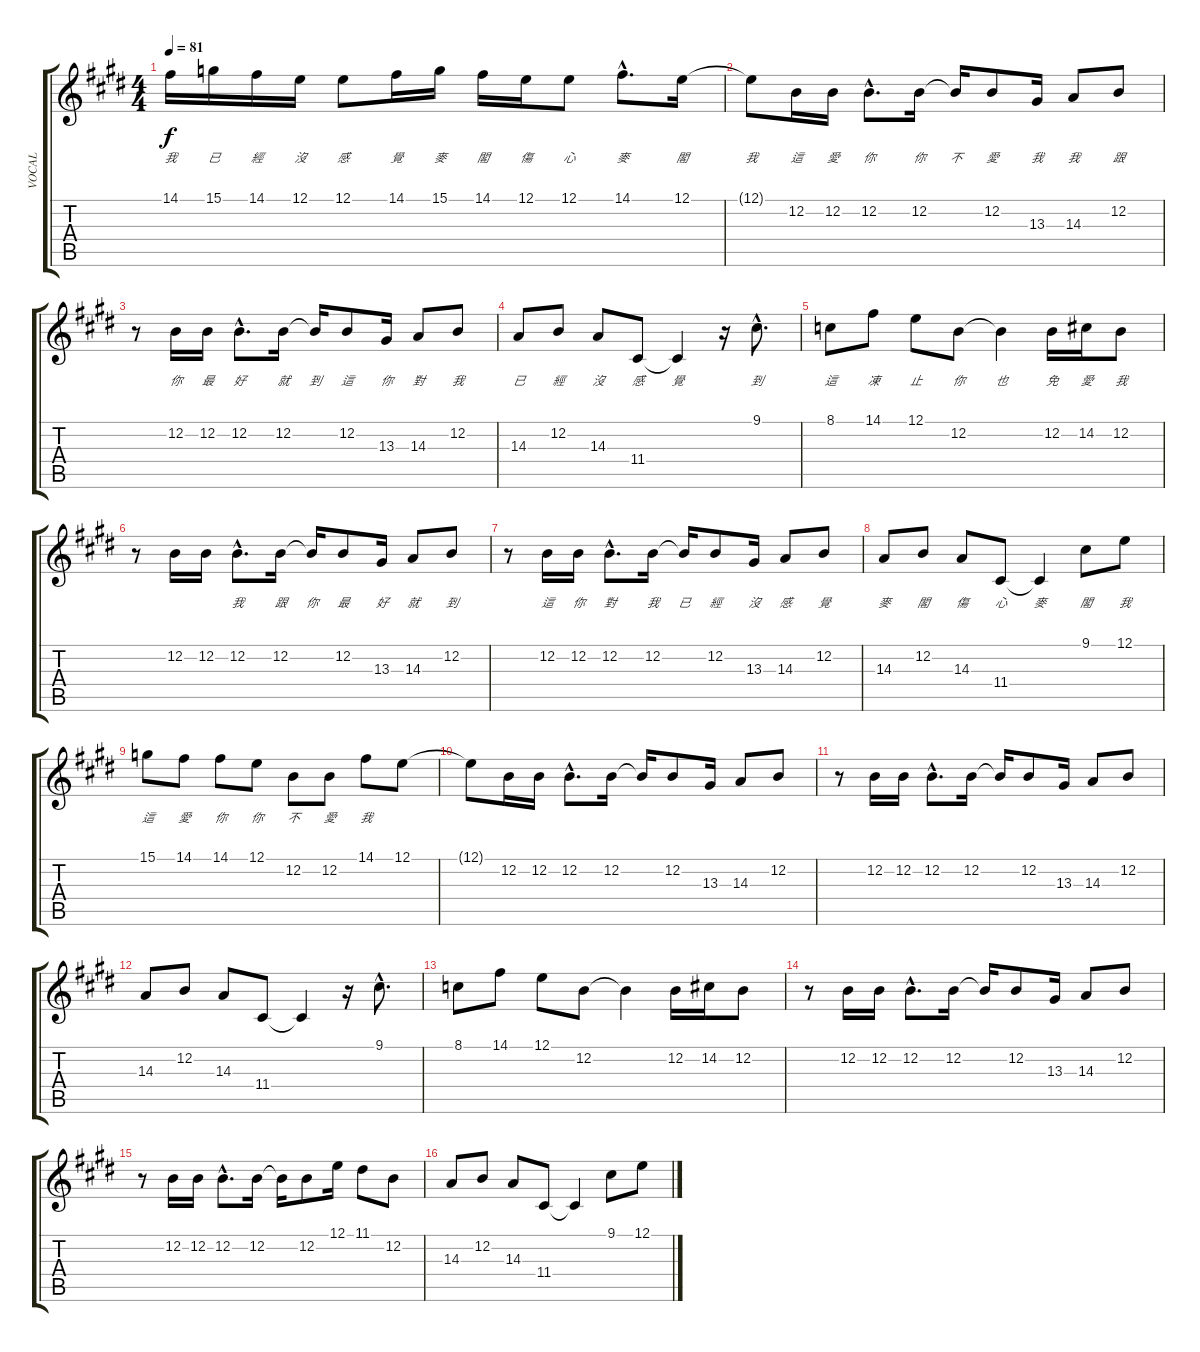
\track ("VOCAL" "VOCAL") {instrument vibraphone}
\staff {score tabs}
\tuning (E4 B3 G3 D3 A2 E2) {hide}
\ts (4 4)
\tempo 81
\clef g2
\ks e
14.1.16{lyrics (0 "我") lyrics (1 "") lyrics (2 "") lyrics (3 "") lyrics (4 "") dy f} 15.1.16{lyrics (0 "已") lyrics (1 "") lyrics (2 "") lyrics (3 "") lyrics (4 "")} 14.1.16{lyrics (0 "經") lyrics (1 "") lyrics (2 "") lyrics (3 "") lyrics (4 "")} 12.1.16{lyrics (0 "沒") lyrics (1 "") lyrics (2 "") lyrics (3 "") lyrics (4 "")} 12.1.8{lyrics (0 "感") lyrics (1 "") lyrics (2 "") lyrics (3 "") lyrics (4 "")} 14.1.16{lyrics (0 "覺　") lyrics (1 "") lyrics (2 "") lyrics (3 "") lyrics (4 "")} 15.1.16{lyrics (0 "麥") lyrics (1 "") lyrics (2 "") lyrics (3 "") lyrics (4 "")} 14.1.16{lyrics (0 "閣") lyrics (1 "") lyrics (2 "") lyrics (3 "") lyrics (4 "")} 12.1.16{lyrics (0 "傷") lyrics (1 "") lyrics (2 "") lyrics (3 "") lyrics (4 "")} 12.1.8{lyrics (0 "心") lyrics (1 "") lyrics (2 "") lyrics (3 "") lyrics (4 "")} 14.1{hac}.8{d lyrics (0 "麥") lyrics (1 "") lyrics (2 "") lyrics (3 "") lyrics (4 "")} 12.1.16{lyrics (0 "閣") lyrics (1 "") lyrics (2 "") lyrics (3 "") lyrics (4 "")} |
12.1{t}.8{lyrics (0 "我") lyrics (1 "") lyrics (2 "") lyrics (3 "") lyrics (4 "")} 12.2.16{lyrics (0 "這") lyrics (1 "") lyrics (2 "") lyrics (3 "") lyrics (4 "")} 12.2.16{lyrics (0 "愛") lyrics (1 "") lyrics (2 "") lyrics (3 "") lyrics (4 "")} 12.2{hac}.8{d lyrics (0 "你　") lyrics (1 "") lyrics (2 "") lyrics (3 "") lyrics (4 "")} 12.2.16{lyrics (0 "你") lyrics (1 "") lyrics (2 "") lyrics (3 "") lyrics (4 "")} 12.2{t}.16{lyrics (0 "不") lyrics (1 "") lyrics (2 "") lyrics (3 "") lyrics (4 "")} 12.2.8{lyrics (0 "愛") lyrics (1 "") lyrics (2 "") lyrics (3 "") lyrics (4 "")} 13.3.16{lyrics (0 "我") lyrics (1 "") lyrics (2 "") lyrics (3 "") lyrics (4 "")} 14.3.8{lyrics (0 "我") lyrics (1 "") lyrics (2 "") lyrics (3 "") lyrics (4 "")} 12.2.8{lyrics (0 "跟") lyrics (1 "") lyrics (2 "") lyrics (3 "") lyrics (4 "")} |
r.8 12.2.16{lyrics (0 "你") lyrics (1 "") lyrics (2 "") lyrics (3 "") lyrics (4 "")} 12.2.16{lyrics (0 "最") lyrics (1 "") lyrics (2 "") lyrics (3 "") lyrics (4 "")} 12.2{hac}.8{d lyrics (0 "好") lyrics (1 "") lyrics (2 "") lyrics (3 "") lyrics (4 "")} 12.2.16{lyrics (0 "就") lyrics (1 "") lyrics (2 "") lyrics (3 "") lyrics (4 "")} 12.2{t}.16{lyrics (0 "到") lyrics (1 "") lyrics (2 "") lyrics (3 "") lyrics (4 "")} 12.2.8{lyrics (0 "這　") lyrics (1 "") lyrics (2 "") lyrics (3 "") lyrics (4 "")} 13.3.16{lyrics (0 "你") lyrics (1 "") lyrics (2 "") lyrics (3 "") lyrics (4 "")} 14.3.8{lyrics (0 "對") lyrics (1 "") lyrics (2 "") lyrics (3 "") lyrics (4 "")} 12.2.8{lyrics (0 "我") lyrics (1 "") lyrics (2 "") lyrics (3 "") lyrics (4 "")} |
14.3.8{lyrics (0 "已") lyrics (1 "") lyrics (2 "") lyrics (3 "") lyrics (4 "")} 12.2.8{lyrics (0 "經") lyrics (1 "") lyrics (2 "") lyrics (3 "") lyrics (4 "")} 14.3.8{lyrics (0 "沒") lyrics (1 "") lyrics (2 "") lyrics (3 "") lyrics (4 "")} 11.4.8{lyrics (0 "感") lyrics (1 "") lyrics (2 "") lyrics (3 "") lyrics (4 "")} 11.4{t}.4{lyrics (0 "覺　") lyrics (1 "") lyrics (2 "") lyrics (3 "") lyrics (4 "")} r.16 9.1{hac}.8{d lyrics (0 "到") lyrics (1 "") lyrics (2 "") lyrics (3 "") lyrics (4 "")} |
8.1.8{lyrics (0 "這") lyrics (1 "") lyrics (2 "") lyrics (3 "") lyrics (4 "")} 14.1.8{lyrics (0 "凍") lyrics (1 "") lyrics (2 "") lyrics (3 "") lyrics (4 "")} 12.1.8{lyrics (0 "止　") lyrics (1 "") lyrics (2 "") lyrics (3 "") lyrics (4 "")} 12.2.8{lyrics (0 "你") lyrics (1 "") lyrics (2 "") lyrics (3 "") lyrics (4 "")} 12.2{t}.4{lyrics (0 "也") lyrics (1 "") lyrics (2 "") lyrics (3 "") lyrics (4 "")} 12.2.16{lyrics (0 "免") lyrics (1 "") lyrics (2 "") lyrics (3 "") lyrics (4 "")} 14.2.16{lyrics (0 "愛") lyrics (1 "") lyrics (2 "") lyrics (3 "") lyrics (4 "")} 12.2.8{lyrics (0 "我") lyrics (1 "") lyrics (2 "") lyrics (3 "") lyrics (4 "")} |
r.8 12.2.16{lyrics (0 "") lyrics (1 "") lyrics (2 "") lyrics (3 "") lyrics (4 "")} 12.2.16{lyrics (0 "") lyrics (1 "") lyrics (2 "") lyrics (3 "") lyrics (4 "")} 12.2{hac}.8{d lyrics (0 "我") lyrics (1 "") lyrics (2 "") lyrics (3 "") lyrics (4 "")} 12.2.16{lyrics (0 "跟") lyrics (1 "") lyrics (2 "") lyrics (3 "") lyrics (4 "")} 12.2{t}.16{lyrics (0 "你") lyrics (1 "") lyrics (2 "") lyrics (3 "") lyrics (4 "")} 12.2.8{lyrics (0 "最") lyrics (1 "") lyrics (2 "") lyrics (3 "") lyrics (4 "")} 13.3.16{lyrics (0 "好") lyrics (1 "") lyrics (2 "") lyrics (3 "") lyrics (4 "")} 14.3.8{lyrics (0 "就") lyrics (1 "") lyrics (2 "") lyrics (3 "") lyrics (4 "")} 12.2.8{lyrics (0 "到") lyrics (1 "") lyrics (2 "") lyrics (3 "") lyrics (4 "")} |
r.8 12.2.16{lyrics (0 "這　") lyrics (1 "") lyrics (2 "") lyrics (3 "") lyrics (4 "")} 12.2.16{lyrics (0 "你") lyrics (1 "") lyrics (2 "") lyrics (3 "") lyrics (4 "")} 12.2{hac}.8{d lyrics (0 "對") lyrics (1 "") lyrics (2 "") lyrics (3 "") lyrics (4 "")} 12.2.16{lyrics (0 "我") lyrics (1 "") lyrics (2 "") lyrics (3 "") lyrics (4 "")} 12.2{t}.16{lyrics (0 "已") lyrics (1 "") lyrics (2 "") lyrics (3 "") lyrics (4 "")} 12.2.8{lyrics (0 "經") lyrics (1 "") lyrics (2 "") lyrics (3 "") lyrics (4 "")} 13.3.16{lyrics (0 "沒") lyrics (1 "") lyrics (2 "") lyrics (3 "") lyrics (4 "")} 14.3.8{lyrics (0 "感") lyrics (1 "") lyrics (2 "") lyrics (3 "") lyrics (4 "")} 12.2.8{lyrics (0 "覺　") lyrics (1 "") lyrics (2 "") lyrics (3 "") lyrics (4 "")} |
14.3.8{lyrics (0 "麥") lyrics (1 "") lyrics (2 "") lyrics (3 "") lyrics (4 "")} 12.2.8{lyrics (0 "閣") lyrics (1 "") lyrics (2 "") lyrics (3 "") lyrics (4 "")} 14.3.8{lyrics (0 "傷") lyrics (1 "") lyrics (2 "") lyrics (3 "") lyrics (4 "")} 11.4.8{lyrics (0 "心") lyrics (1 "") lyrics (2 "") lyrics (3 "") lyrics (4 "")} 11.4{t}.4{lyrics (0 "麥") lyrics (1 "") lyrics (2 "") lyrics (3 "") lyrics (4 "")} 9.1.8{lyrics (0 "閣") lyrics (1 "") lyrics (2 "") lyrics (3 "") lyrics (4 "")} 12.1.8{lyrics (0 "我") lyrics (1 "") lyrics (2 "") lyrics (3 "") lyrics (4 "")} |
15.1.8{lyrics (0 "這") lyrics (1 "") lyrics (2 "") lyrics (3 "") lyrics (4 "")} 14.1.8{lyrics (0 "愛") lyrics (1 "") lyrics (2 "") lyrics (3 "") lyrics (4 "")} 14.1.8{lyrics (0 "你　") lyrics (1 "") lyrics (2 "") lyrics (3 "") lyrics (4 "")} 12.1.8{lyrics (0 "你") lyrics (1 "") lyrics (2 "") lyrics (3 "") lyrics (4 "")} 12.2.8{lyrics (0 "不") lyrics (1 "") lyrics (2 "") lyrics (3 "") lyrics (4 "")} 12.2.8{lyrics (0 "愛") lyrics (1 "") lyrics (2 "") lyrics (3 "") lyrics (4 "")} 14.1.8{lyrics (0 "我") lyrics (1 "") lyrics (2 "") lyrics (3 "") lyrics (4 "")} 12.1.8 |
12.1{t}.8 12.2.16 12.2.16 12.2{hac}.8{d} 12.2.16 12.2{t}.16 12.2.8 13.3.16 14.3.8 12.2.8 |
r.8 12.2.16 12.2.16 12.2{hac}.8{d} 12.2.16 12.2{t}.16 12.2.8 13.3.16 14.3.8 12.2.8 |
14.3.8 12.2.8 14.3.8 11.4.8 11.4{t}.4 r.16 9.1{hac}.8{d} |
8.1.8 14.1.8 12.1.8 12.2.8 12.2{t}.4 12.2.16 14.2.16 12.2.8 |
r.8 12.2.16 12.2.16 12.2{hac}.8{d} 12.2.16 12.2{t}.16 12.2.8 13.3.16 14.3.8 12.2.8 |
r.8 12.2.16 12.2.16 12.2{hac}.8{d} 12.2.16 12.2{t}.16 12.2.8 12.1.16 11.1.8 12.2.8 |
14.3.8 12.2.8 14.3.8 11.4.8 11.4{t}.4 9.1.8 12.1.8
